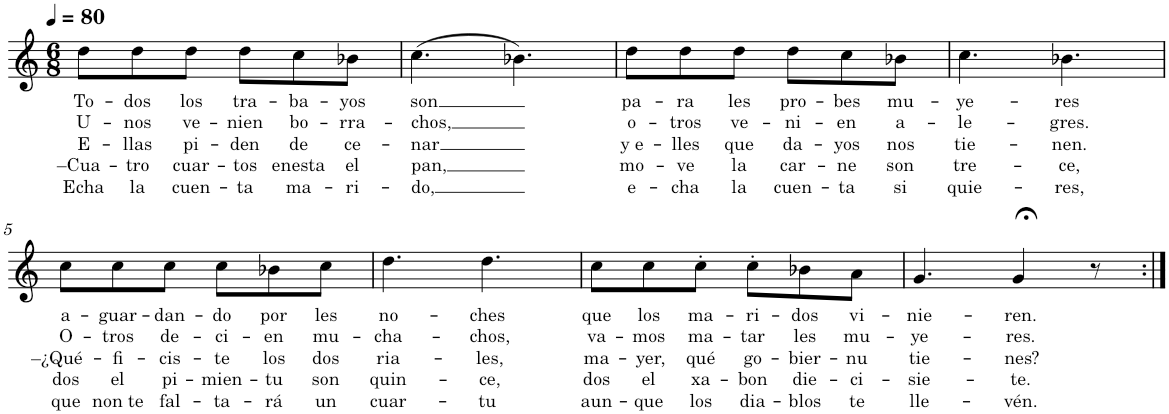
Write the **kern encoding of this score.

**kern	**text	**text	**text	**text	**text
*part1	*part1	*part1	*part1	*part1	*part1
*staff1	*staff1	*staff1	*staff1	*staff1	*staff1
*I"Nylon Guitar	*	*	*	*	*
*clefG2	*	*	*	*	*
*Trd7c12	*	*	*	*	*
*k[]	*	*	*	*	*
*M6/8	*	*	*	*	*
*MM80	*	*	*	*	*
=1	=1	=1	=1	=1	=1
!	!LO:LY:b	!LO:LY:b	!LO:LY:b	!LO:LY:b	!LO:LY:b
8dd\L	To-	U-	E-	–Cua-	Echa
!	!LO:LY:b	!LO:LY:b	!LO:LY:b	!LO:LY:b	!LO:LY:b
8dd\	-dos	-nos	-llas	-tro	la
!	!LO:LY:b	!LO:LY:b	!LO:LY:b	!LO:LY:b	!LO:LY:b
8dd\J	los	ve-	pi-	cuar-	cuen-
!	!LO:LY:b	!LO:LY:b	!LO:LY:b	!LO:LY:b	!LO:LY:b
8dd\L	tra-	-nien	-den	-tos	-ta
!	!LO:LY:b	!LO:LY:b	!LO:LY:b	!LO:LY:b	!LO:LY:b
8cc\	-ba-	bo-	de	enesta	ma-
!	!LO:LY:b	!LO:LY:b	!LO:LY:b	!LO:LY:b	!LO:LY:b
8b-X\J	-yos	-rra-	ce-	el	-ri-
=2	=2	=2	=2	=2	=2
!	!LO:LY:b	!LO:LY:b	!LO:LY:b	!LO:LY:b	!LO:LY:b
(4.cc\	son	-chos,	-nar	pan,	-do,
4.b-X\)	.	.	.	.	.
=3	=3	=3	=3	=3	=3
!	!LO:LY:b	!LO:LY:b	!LO:LY:b	!LO:LY:b	!LO:LY:b
8dd\L	pa-	o-	y e-	mo-	e-
!	!LO:LY:b	!LO:LY:b	!LO:LY:b	!LO:LY:b	!LO:LY:b
8dd\	-ra	-tros	-lles	-ve	-cha
!	!LO:LY:b	!LO:LY:b	!LO:LY:b	!LO:LY:b	!LO:LY:b
8dd\J	les	ve-	que	la	la
!	!LO:LY:b	!LO:LY:b	!LO:LY:b	!LO:LY:b	!LO:LY:b
8dd\L	pro-	-ni-	da-	car-	cuen-
!	!LO:LY:b	!LO:LY:b	!LO:LY:b	!LO:LY:b	!LO:LY:b
8cc\	-bes	-en	-yos	-ne	-ta
!	!LO:LY:b	!LO:LY:b	!LO:LY:b	!LO:LY:b	!LO:LY:b
8b-X\J	mu-	a-	nos	son	si
=4	=4	=4	=4	=4	=4
!	!LO:LY:b	!LO:LY:b	!LO:LY:b	!LO:LY:b	!LO:LY:b
4.cc\	-ye-	-le-	tie-	tre-	quie-
!	!LO:LY:b	!LO:LY:b	!LO:LY:b	!LO:LY:b	!LO:LY:b
4.b-X\	-res	-gres.	-nen.	-ce,	-res,
!!LO:LB:g=z
=5	=5	=5	=5	=5	=5
!	!LO:LY:b	!LO:LY:b	!LO:LY:b	!LO:LY:b	!LO:LY:b
8cc\L	a-	O-	–¿Qué-	dos	que
!	!LO:LY:b	!LO:LY:b	!LO:LY:b	!LO:LY:b	!LO:LY:b
8cc\	-guar-	-tros	-fi-	el	non te
!	!LO:LY:b	!LO:LY:b	!LO:LY:b	!LO:LY:b	!LO:LY:b
8cc\J	dan-	de-	-cis-	pi-	fal-
!	!LO:LY:b	!LO:LY:b	!LO:LY:b	!LO:LY:b	!LO:LY:b
8cc\L	-do	-ci-	-te	-mien-	-ta-
!	!LO:LY:b	!LO:LY:b	!LO:LY:b	!LO:LY:b	!LO:LY:b
8b-X\	por	-en	los	-tu	-rá
!	!LO:LY:b	!LO:LY:b	!LO:LY:b	!LO:LY:b	!LO:LY:b
8cc\J	les	mu-	dos	son	un
=6	=6	=6	=6	=6	=6
!	!LO:LY:b	!LO:LY:b	!LO:LY:b	!LO:LY:b	!LO:LY:b
4.dd\	no-	-cha-	ria-	quin-	cuar-
!	!LO:LY:b	!LO:LY:b	!LO:LY:b	!LO:LY:b	!LO:LY:b
4.dd\	-ches	-chos,	-les,	-ce,	-tu
=7	=7	=7	=7	=7	=7
!	!LO:LY:b	!LO:LY:b	!LO:LY:b	!LO:LY:b	!LO:LY:b
8cc\L	que	va-	ma-	dos	aun-
!	!LO:LY:b	!LO:LY:b	!LO:LY:b	!LO:LY:b	!LO:LY:b
8cc\	los	-mos	-yer,	el	-que
!	!LO:LY:b	!LO:LY:b	!LO:LY:b	!LO:LY:b	!LO:LY:b
8cc'\J	ma-	ma-	qué	xa-	los
!	!LO:LY:b	!LO:LY:b	!LO:LY:b	!LO:LY:b	!LO:LY:b
8cc'\L	-ri-	-tar	go-	-bon	dia-
!	!LO:LY:b	!LO:LY:b	!LO:LY:b	!LO:LY:b	!LO:LY:b
8b-X\	-dos	les	-bier-	die-	-blos
!	!LO:LY:b	!LO:LY:b	!LO:LY:b	!LO:LY:b	!LO:LY:b
8a\J	vi-	mu-	-nu	-ci-	te
=8	=8	=8	=8	=8	=8
!	!LO:LY:b	!LO:LY:b	!LO:LY:b	!LO:LY:b	!LO:LY:b
4.g/	nie-	-ye-	tie-	-sie-	lle-
!	!LO:LY:b	!LO:LY:b	!LO:LY:b	!LO:LY:b	!LO:LY:b
4g;</	-ren.	-res.	-nes?	-te.	-vén.
8r	.	.	.	.	.
=:|!	=:|!	=:|!	=:|!	=:|!	=:|!
*-	*-	*-	*-	*-	*-
